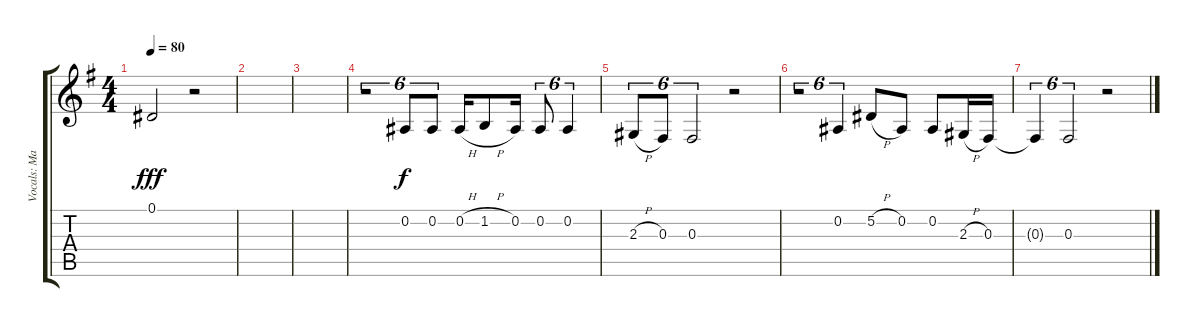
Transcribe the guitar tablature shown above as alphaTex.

\track ("Vocals: Martin" "Vocals: Ma") {instrument lead2sawtooth}
\staff {score tabs}
\tuning (Eb4 Bb3 Gb3 Db3 Ab2 Eb2) {hide}
\ts (4 4)
\tempo 80
\clef g2
\ks g
0.1{t}.2{dy fff} r.2 |
|
|
r.2{tu (6 4)} 0.2.8{tu (6 4) dy f} 0.2.8{tu (6 4)} 0.2{h}.16 1.2{h}.8 0.2.16 0.2.8{tu (6 4)} 0.2.4{tu (6 4)} |
2.3{h}.8{tu (6 4)} 0.3.8{tu (6 4)} 0.3.2{tu (6 4)} r.2 |
r.2{tu (6 4)} 0.2.4{tu (6 4)} 5.2{h}.8 0.2.8 0.2.8 2.3{h}.16 0.3.16 |
0.3{t}.4{tu (6 4)} 0.3.2{tu (6 4)} r.2
